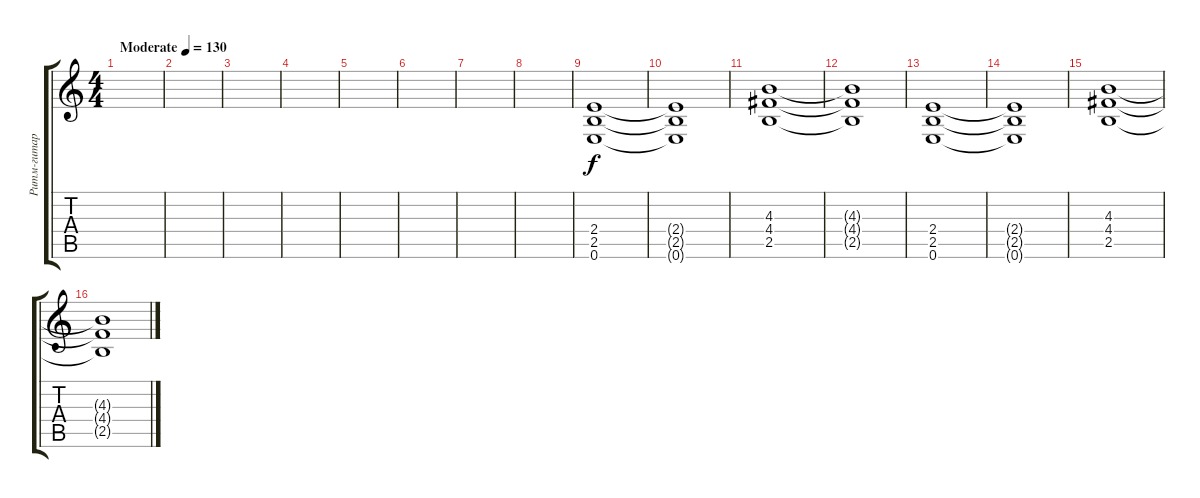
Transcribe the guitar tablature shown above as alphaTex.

\track ("Ритм-гитара (Силеноз)" "Ритм-гитар") {instrument distortionguitar}
\staff {score tabs}
\tuning (E4 B3 G3 D3 A2 E2) {hide}
\ts (4 4)
\tempo (130 "Moderate")
\clef g2
\ks c
|
|
|
|
|
|
|
|
(2.4 2.5 0.6).1 |
(2.4{t} 2.5{t} 0.6{t}).1 |
(4.3 4.4 2.5).1 |
(4.3{t} 4.4{t} 2.5{t}).1 |
(2.4 2.5 0.6).1 |
(2.4{t} 2.5{t} 0.6{t}).1 |
(4.3 4.4 2.5).1 |
(4.3{t} 4.4{t} 2.5{t}).1
